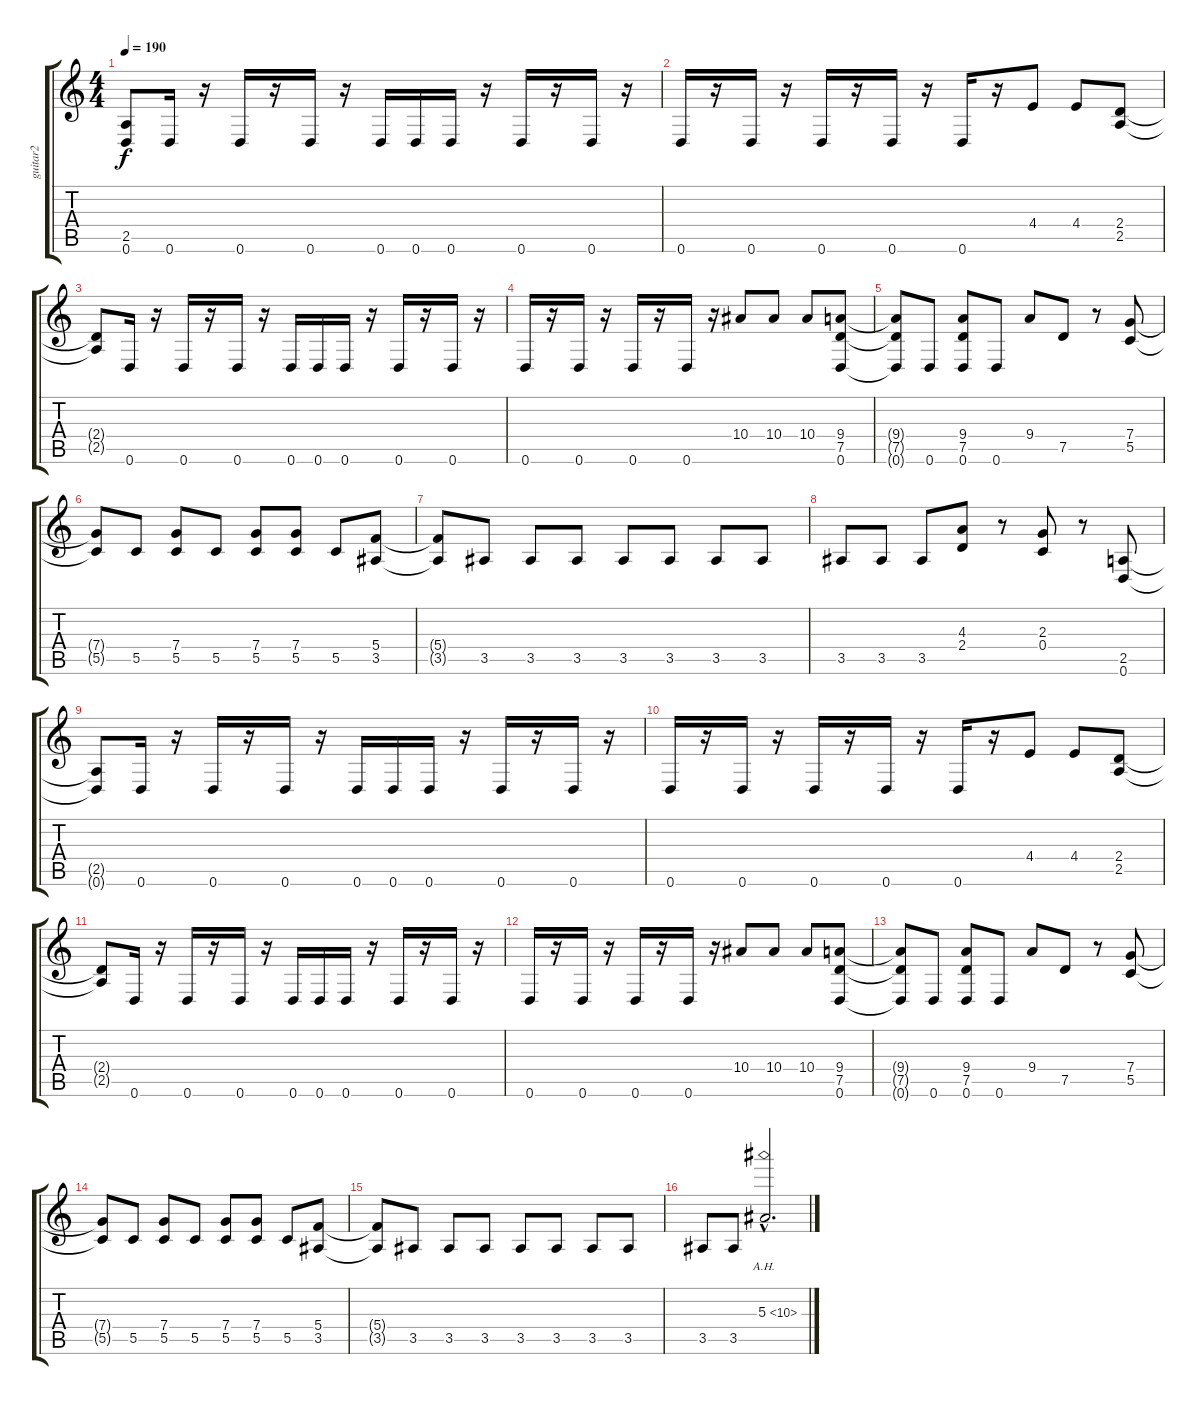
\track ("guitar2" "guitar2") {instrument distortionguitar}
\staff {score tabs}
\tuning (D4 A3 F3 C3 G2 D2) {hide}
\ts (4 4)
\tempo 190
\clef g2
\ks c
(2.5{t} 0.6{t}).8{dy f} 0.6.16 r.16 0.6.16 r.16 0.6.16 r.16 0.6.16 0.6.16 0.6.16 r.16 0.6.16 r.16 0.6.16 r.16 |
0.6.16 r.16 0.6.16 r.16 0.6.16 r.16 0.6.16 r.16 0.6.16 r.16 4.4.8 4.4.8 (2.4 2.5).8 |
(2.4{t} 2.5{t}).8 0.6.16 r.16 0.6.16 r.16 0.6.16 r.16 0.6.16 0.6.16 0.6.16 r.16 0.6.16 r.16 0.6.16 r.16 |
0.6.16 r.16 0.6.16 r.16 0.6.16 r.16 0.6.16 r.16 10.4.8 10.4.8 10.4.8 (9.4 7.5 0.6).8 |
(9.4{t} 7.5{t} 0.6{t}).8 0.6.8 (9.4 7.5 0.6).8 0.6.8 9.4.8 7.5.8 r.8 (7.4 5.5).8 |
(7.4{t} 5.5{t}).8 5.5.8 (7.4 5.5).8 5.5.8 (7.4 5.5).8 (7.4 5.5).8 5.5.8 (5.4 3.5).8 |
(5.4{t} 3.5{t}).8 3.5.8 3.5.8 3.5.8 3.5.8 3.5.8 3.5.8 3.5.8 |
3.5.8 3.5.8 3.5.8 (4.3 2.4).8 r.8 (2.3 0.4).8 r.8 (2.5 0.6).8 |
(2.5{t} 0.6{t}).8 0.6.16 r.16 0.6.16 r.16 0.6.16 r.16 0.6.16 0.6.16 0.6.16 r.16 0.6.16 r.16 0.6.16 r.16 |
0.6.16 r.16 0.6.16 r.16 0.6.16 r.16 0.6.16 r.16 0.6.16 r.16 4.4.8 4.4.8 (2.4 2.5).8 |
(2.4{t} 2.5{t}).8 0.6.16 r.16 0.6.16 r.16 0.6.16 r.16 0.6.16 0.6.16 0.6.16 r.16 0.6.16 r.16 0.6.16 r.16 |
0.6.16 r.16 0.6.16 r.16 0.6.16 r.16 0.6.16 r.16 10.4.8 10.4.8 10.4.8 (9.4 7.5 0.6).8 |
(9.4{t} 7.5{t} 0.6{t}).8 0.6.8 (9.4 7.5 0.6).8 0.6.8 9.4.8 7.5.8 r.8 (7.4 5.5).8 |
(7.4{t} 5.5{t}).8 5.5.8 (7.4 5.5).8 5.5.8 (7.4 5.5).8 (7.4 5.5).8 5.5.8 (5.4 3.5).8 |
(5.4{t} 3.5{t}).8 3.5.8 3.5.8 3.5.8 3.5.8 3.5.8 3.5.8 3.5.8 |
3.5.8 3.5.8 5.3{ah 5 hac}.2{d}
